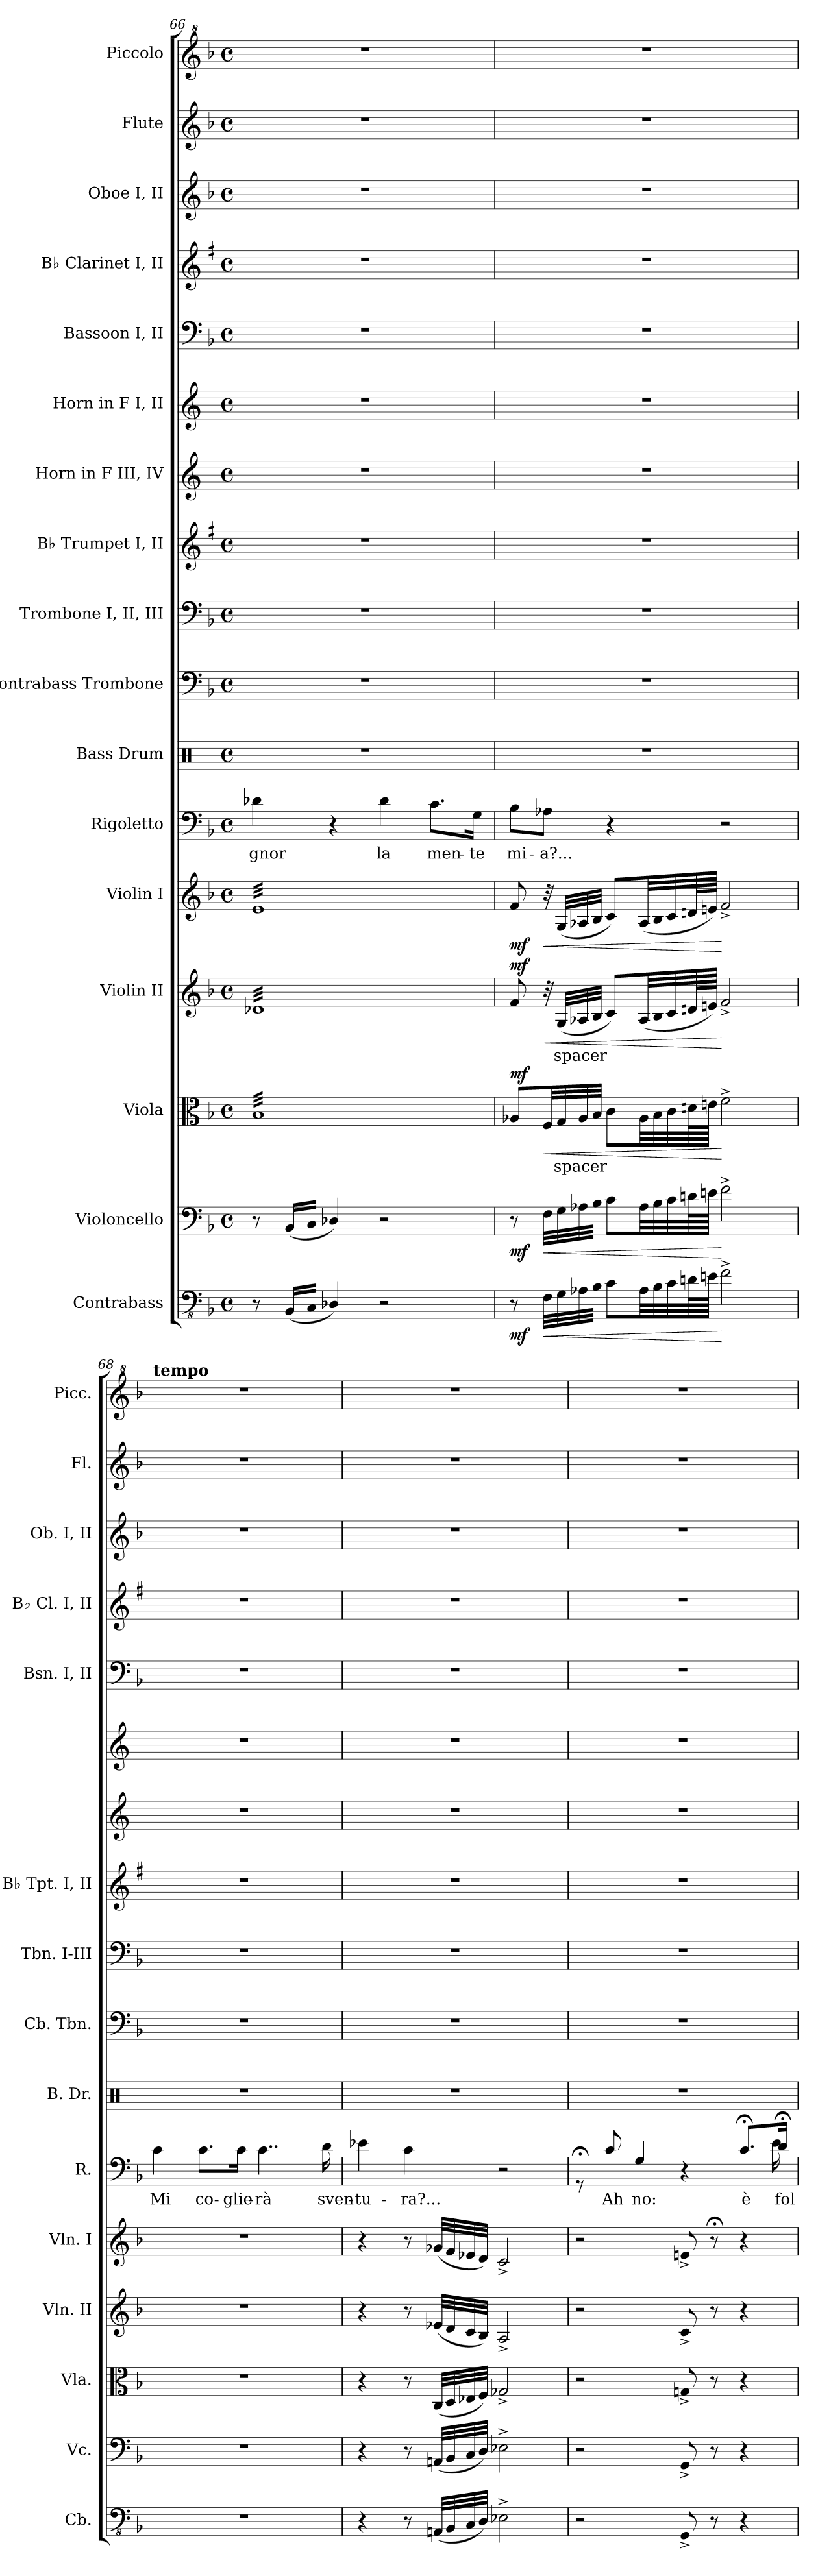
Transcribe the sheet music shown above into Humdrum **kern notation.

**kern	**dynam	**kern	**dynam	**kern	**text	**dynam	**kern	**text	**dynam	**kern	**dynam	**kern	**text	**kern	**kern	**kern	**kern	**kern	**kern	**kern	**kern	**kern	**kern	**kern
*part17	*part17	*part16	*part16	*part15	*part15	*part15	*part14	*part14	*part14	*part13	*part13	*part12	*part12	*part11	*part10	*part9	*part8	*part7	*part6	*part5	*part4	*part3	*part2	*part1
*staff17	*staff17	*staff16	*staff16	*staff15	*staff15	*staff15	*staff14	*staff14	*staff14	*staff13	*staff13	*staff12	*staff12	*staff11	*staff10	*staff9	*staff8	*staff7	*staff6	*staff5	*staff4	*staff3	*staff2	*staff1
*I"Contrabass	*	*I"Violoncello	*	*I"Viola	*	*	*I"Violin II	*	*	*I"Violin I	*	*I"Rigoletto	*	*I"Bass Drum	*I"Contrabass  Trombone	*I"Trombone I, II, III	*I"B♭ Trumpet I, II	*I"Horn in F III, IV	*I"Horn in F I, II	*I"Bassoon I, II	*I"B♭ Clarinet I, II	*I"Oboe I, II	*I"Flute	*I"Piccolo
*I'Cb.	*	*I'Vc.	*	*I'Vla.	*	*	*I'Vln. II	*	*	*I'Vln. I	*	*I'R.	*	*I'B. Dr.	*I'Cb.  Tbn.	*I'Tbn. I-III	*I'B♭ Tpt. I, II	*	*	*I'Bsn. I, II	*I'B♭ Cl. I, II	*I'Ob. I, II	*I'Fl.	*I'Picc.
*clefFv4	*	*clefF4	*	*clefC3	*	*	*clefG2	*	*	*clefG2	*	*clefF4	*	*clefX	*clefF4	*clefF4	*clefG2	*clefG2	*clefG2	*clefF4	*clefG2	*clefG2	*clefG2	*clefG^2
*	*	*	*	*	*	*	*	*	*	*	*	*	*	*	*	*	*ITrd1c2	*ITrd4c7	*ITrd4c7	*	*ITrd1c2	*	*	*ITrd-7c-12
*k[b-]	*	*k[b-]	*	*k[b-]	*	*	*k[b-]	*	*	*k[b-]	*	*k[b-]	*	*k[]	*k[b-]	*k[b-]	*k[b-]	*k[b-]	*k[b-]	*k[b-]	*k[b-]	*k[b-]	*k[b-]	*k[b-]
*M4/4	*	*M4/4	*	*M4/4	*	*	*M4/4	*	*	*M4/4	*	*M4/4	*	*M4/4	*M4/4	*M4/4	*M4/4	*M4/4	*M4/4	*M4/4	*M4/4	*M4/4	*M4/4	*M4/4
*met(c)	*	*met(c)	*	*met(c)	*	*	*met(c)	*	*	*met(c)	*	*met(c)	*	*met(c)	*met(c)	*met(c)	*met(c)	*met(c)	*met(c)	*met(c)	*met(c)	*met(c)	*met(c)	*met(c)
=66	=66	=66	=66	=66	=66	=66	=66	=66	=66	=66	=66	=66	=66	=66	=66	=66	=66	=66	=66	=66	=66	=66	=66	=66
*	*	*	*	*tremolo	*	*	*	*	*	*	*	*	*	*	*	*	*	*	*	*	*	*	*	*
*	*	*	*	*	*	*	*tremolo	*	*	*	*	*	*	*	*	*	*	*	*	*	*	*	*	*
*	*	*	*	*	*	*	*	*	*	*tremolo	*	*	*	*	*	*	*	*	*	*	*	*	*	*
8r	.	8r	.	32B-LLL	.	.	32d-XLLL	.	.	32eLLL	.	4d-X\	-gnor	1r	1r	1r	1r	1r	1r	1r	1r	1r	1r	1r
.	.	.	.	32B-	.	.	32d-X	.	.	32e	.	.	.	.	.	.	.	.	.	.	.	.	.	.
.	.	.	.	32B-	.	.	32d-X	.	.	32e	.	.	.	.	.	.	.	.	.	.	.	.	.	.
.	.	.	.	32B-	.	.	32d-X	.	.	32e	.	.	.	.	.	.	.	.	.	.	.	.	.	.
(16BBB-/LL	.	(16BB-/LL	.	32B-	.	.	32d-X	.	.	32e	.	.	.	.	.	.	.	.	.	.	.	.	.	.
.	.	.	.	32B-	.	.	32d-X	.	.	32e	.	.	.	.	.	.	.	.	.	.	.	.	.	.
16CC/JJ	.	16C/JJ	.	32B-	.	.	32d-X	.	.	32e	.	.	.	.	.	.	.	.	.	.	.	.	.	.
.	.	.	.	32B-	.	.	32d-X	.	.	32e	.	.	.	.	.	.	.	.	.	.	.	.	.	.
4DD-X/)	.	4D-X/)	.	32B-	.	.	32d-X	.	.	32e	.	4r	.	.	.	.	.	.	.	.	.	.	.	.
.	.	.	.	32B-	.	.	32d-X	.	.	32e	.	.	.	.	.	.	.	.	.	.	.	.	.	.
.	.	.	.	32B-	.	.	32d-X	.	.	32e	.	.	.	.	.	.	.	.	.	.	.	.	.	.
.	.	.	.	32B-	.	.	32d-X	.	.	32e	.	.	.	.	.	.	.	.	.	.	.	.	.	.
.	.	.	.	32B-	.	.	32d-X	.	.	32e	.	.	.	.	.	.	.	.	.	.	.	.	.	.
.	.	.	.	32B-	.	.	32d-X	.	.	32e	.	.	.	.	.	.	.	.	.	.	.	.	.	.
.	.	.	.	32B-	.	.	32d-X	.	.	32e	.	.	.	.	.	.	.	.	.	.	.	.	.	.
.	.	.	.	32B-	.	.	32d-X	.	.	32e	.	.	.	.	.	.	.	.	.	.	.	.	.	.
2r	.	2r	.	32B-	.	.	32d-X	.	.	32e	.	4d-\	la	.	.	.	.	.	.	.	.	.	.	.
.	.	.	.	32B-	.	.	32d-X	.	.	32e	.	.	.	.	.	.	.	.	.	.	.	.	.	.
.	.	.	.	32B-	.	.	32d-X	.	.	32e	.	.	.	.	.	.	.	.	.	.	.	.	.	.
.	.	.	.	32B-	.	.	32d-X	.	.	32e	.	.	.	.	.	.	.	.	.	.	.	.	.	.
.	.	.	.	32B-	.	.	32d-X	.	.	32e	.	.	.	.	.	.	.	.	.	.	.	.	.	.
.	.	.	.	32B-	.	.	32d-X	.	.	32e	.	.	.	.	.	.	.	.	.	.	.	.	.	.
.	.	.	.	32B-	.	.	32d-X	.	.	32e	.	.	.	.	.	.	.	.	.	.	.	.	.	.
.	.	.	.	32B-	.	.	32d-X	.	.	32e	.	.	.	.	.	.	.	.	.	.	.	.	.	.
.	.	.	.	32B-	.	.	32d-X	.	.	32e	.	8.c\L	men-	.	.	.	.	.	.	.	.	.	.	.
.	.	.	.	32B-	.	.	32d-X	.	.	32e	.	.	.	.	.	.	.	.	.	.	.	.	.	.
.	.	.	.	32B-	.	.	32d-X	.	.	32e	.	.	.	.	.	.	.	.	.	.	.	.	.	.
.	.	.	.	32B-	.	.	32d-X	.	.	32e	.	.	.	.	.	.	.	.	.	.	.	.	.	.
.	.	.	.	32B-	.	.	32d-X	.	.	32e	.	.	.	.	.	.	.	.	.	.	.	.	.	.
.	.	.	.	32B-	.	.	32d-X	.	.	32e	.	.	.	.	.	.	.	.	.	.	.	.	.	.
.	.	.	.	32B-	.	.	32d-X	.	.	32e	.	16G\Jk	-te	.	.	.	.	.	.	.	.	.	.	.
.	.	.	.	32B-JJJ	.	.	32d-XJJJ	.	.	32eJJJ	.	.	.	.	.	.	.	.	.	.	.	.	.	.
*	*	*	*	*	*	*	*	*	*	*Xtremolo	*	*	*	*	*	*	*	*	*	*	*	*	*	*
*	*	*	*	*	*	*	*Xtremolo	*	*	*	*	*	*	*	*	*	*	*	*	*	*	*	*	*
*	*	*	*	*Xtremolo	*	*	*	*	*	*	*	*	*	*	*	*	*	*	*	*	*	*	*	*
=67	=67	=67	=67	=67	=67	=67	=67	=67	=67	=67	=67	=67	=67	=67	=67	=67	=67	=67	=67	=67	=67	=67	=67	=67
!	!LO:DY:b	!	!LO:DY:b	!	!	!LO:DY:b	!	!	!LO:DY:b	!	!LO:DY:b	!	!	!	!	!	!	!	!	!	!	!	!	!
8r	mf	8r	mf	8A-X/L	.	mf	8f/	.	mf	8f/	mf	8B-\L	mi-	1r	1r	1r	1r	1r	1r	1r	1r	1r	1r	1r
!	!LO:HP:b	!	!LO:HP:b	!	!	!LO:HP:b	!	!	!LO:HP:b	!	!LO:HP:b	!	!	!	!	!	!	!	!	!	!	!	!	!
32FF\LLL	<	32F\LLL	<	32F/LL	.	<	32r	.	<	32r	<	8A-X\J	-a?...	.	.	.	.	.	.	.	.	.	.	.
32GG\	.	32G\	.	32G/	spacer	.	(32G/LLL	spacer	.	(32G/LLL	.	.	.	.	.	.	.	.	.	.	.	.	.	.
32AA-X\	.	32A-X\	.	32A-/	.	.	32A-X/	.	.	32A-X/	.	.	.	.	.	.	.	.	.	.	.	.	.	.
32BB-\JJJ	.	32B-\JJJ	.	32B-/JJJ	.	.	32B-/JJJ	.	.	32B-/JJJ	.	.	.	.	.	.	.	.	.	.	.	.	.	.
8C\L	.	8c\L	.	8c\L	.	.	8c/L)	.	.	8c/L)	.	4r	.	.	.	.	.	.	.	.	.	.	.	.
32AA-\LL	.	32A-\LL	.	32A-\LL	.	.	(32A-/LL	.	.	(32A-/LL	.	.	.	.	.	.	.	.	.	.	.	.	.	.
32BB-\	.	32B-\	.	32B-\	.	.	32B-/	.	.	32B-/	.	.	.	.	.	.	.	.	.	.	.	.	.	.
32C\	.	32c\	.	32c\	.	.	32c/	.	.	32c/	.	.	.	.	.	.	.	.	.	.	.	.	.	.
64Dn\L	.	64dn\L	.	64dn\L	.	.	64dn/L	.	.	64dn/L	.	.	.	.	.	.	.	.	.	.	.	.	.	.
64En\JJJJ	.	64en\JJJJ	.	64en\JJJJ	.	.	64en/JJJJ)	.	.	64en/JJJJ)	.	.	.	.	.	.	.	.	.	.	.	.	.	.
2F^\	[	2f^\	[	2f^\	.	[	2f^/	.	[	2f^/	[	2r	.	.	.	.	.	.	.	.	.	.	.	.
=68	=68	=68	=68	=68	=68	=68	=68	=68	=68	=68	=68	=68	=68	=68	=68	=68	=68	=68	=68	=68	=68	=68	=68	=68
!	!	!	!	!	!	!	!	!	!	!	!	!	!	!	!	!	!	!	!	!	!	!	!	!LO:TX:a:B:t=tempo
1r	.	1r	.	1r	.	.	1r	.	.	1r	.	4c\	Mi	1r	1r	1r	1r	1r	1r	1r	1r	1r	1r	1r
.	.	.	.	.	.	.	.	.	.	.	.	8.c\L	co-	.	.	.	.	.	.	.	.	.	.	.
.	.	.	.	.	.	.	.	.	.	.	.	16c\Jk	-glie-	.	.	.	.	.	.	.	.	.	.	.
.	.	.	.	.	.	.	.	.	.	.	.	4..c\	-rà	.	.	.	.	.	.	.	.	.	.	.
.	.	.	.	.	.	.	.	.	.	.	.	16d\	sven-	.	.	.	.	.	.	.	.	.	.	.
!!LO:PB:g=z
=69	=69	=69	=69	=69	=69	=69	=69	=69	=69	=69	=69	=69	=69	=69	=69	=69	=69	=69	=69	=69	=69	=69	=69	=69
4r	.	4r	.	4r	.	.	4r	.	.	4r	.	4e-X\	-tu-	1r	1r	1r	1r	1r	1r	1r	1r	1r	1r	1r
8r	.	8r	.	8r	.	.	8r	.	.	8r	.	4c\	-ra?...	.	.	.	.	.	.	.	.	.	.	.
(32AAAn/LLL	.	(32AAn/LLL	.	(32C/LLL	.	.	(32e-X/LLL	.	.	(32g-X/LLL	.	.	.	.	.	.	.	.	.	.	.	.	.	.
32BBB-/	.	32BB-/	.	32D/	.	.	32d/	.	.	32f/	.	.	.	.	.	.	.	.	.	.	.	.	.	.
32CC/	.	32C/	.	32E-X/	.	.	32c/	.	.	32e-X/	.	.	.	.	.	.	.	.	.	.	.	.	.	.
32DD/JJJ)	.	32D/JJJ)	.	32F/JJJ)	.	.	32B-/JJJ)	.	.	32d/JJJ)	.	.	.	.	.	.	.	.	.	.	.	.	.	.
2EE-X^\	.	2E-X^\	.	2G-X^/	.	.	2A^/	.	.	2c^/	.	2r	.	.	.	.	.	.	.	.	.	.	.	.
=70	=70	=70	=70	=70	=70	=70	=70	=70	=70	=70	=70	=70	=70	=70	=70	=70	=70	=70	=70	=70	=70	=70	=70	=70
*	*	*	*	*	*	*	*	*	*	*	*	*^	*	*	*	*	*	*	*	*	*	*	*	*
2r	.	2r	.	2r	.	.	2r	.	.	2r	.	8r;<GG	2ryy	.	1r	1r	1r	1r	1r	1r	1r	1r	1r	1r	1r
.	.	.	.	.	.	.	.	.	.	.	.	8c/	.	Ah	.	.	.	.	.	.	.	.	.	.	.
.	.	.	.	.	.	.	.	.	.	.	.	4G/	.	no:	.	.	.	.	.	.	.	.	.	.	.
8GGG^/	.	8GG^/	.	8Gn^/	.	.	8c^/	.	.	8en^/	.	4r	4ryy	.	.	.	.	.	.	.	.	.	.	.	.
8r	.	8r	.	8r	.	.	8r	.	.	8r;<	.	.	.	.	.	.	.	.	.	.	.	.	.	.	.
4r	.	4r	.	4r	.	.	4r	.	.	4r	.	8.c;</L	8.ryy	è	.	.	.	.	.	.	.	.	.	.	.
.	.	.	.	.	.	.	.	.	.	.	.	16d;</Jk	16e!	fol-	.	.	.	.	.	.	.	.	.	.	.
*	*	*	*	*	*	*	*	*	*	*	*	*v	*v	*	*	*	*	*	*	*	*	*	*	*	*
=	=	=	=	=	=	=	=	=	=	=	=	=	=	=	=	=	=	=	=	=	=	=	=	=
*-	*-	*-	*-	*-	*-	*-	*-	*-	*-	*-	*-	*-	*-	*-	*-	*-	*-	*-	*-	*-	*-	*-	*-	*-
